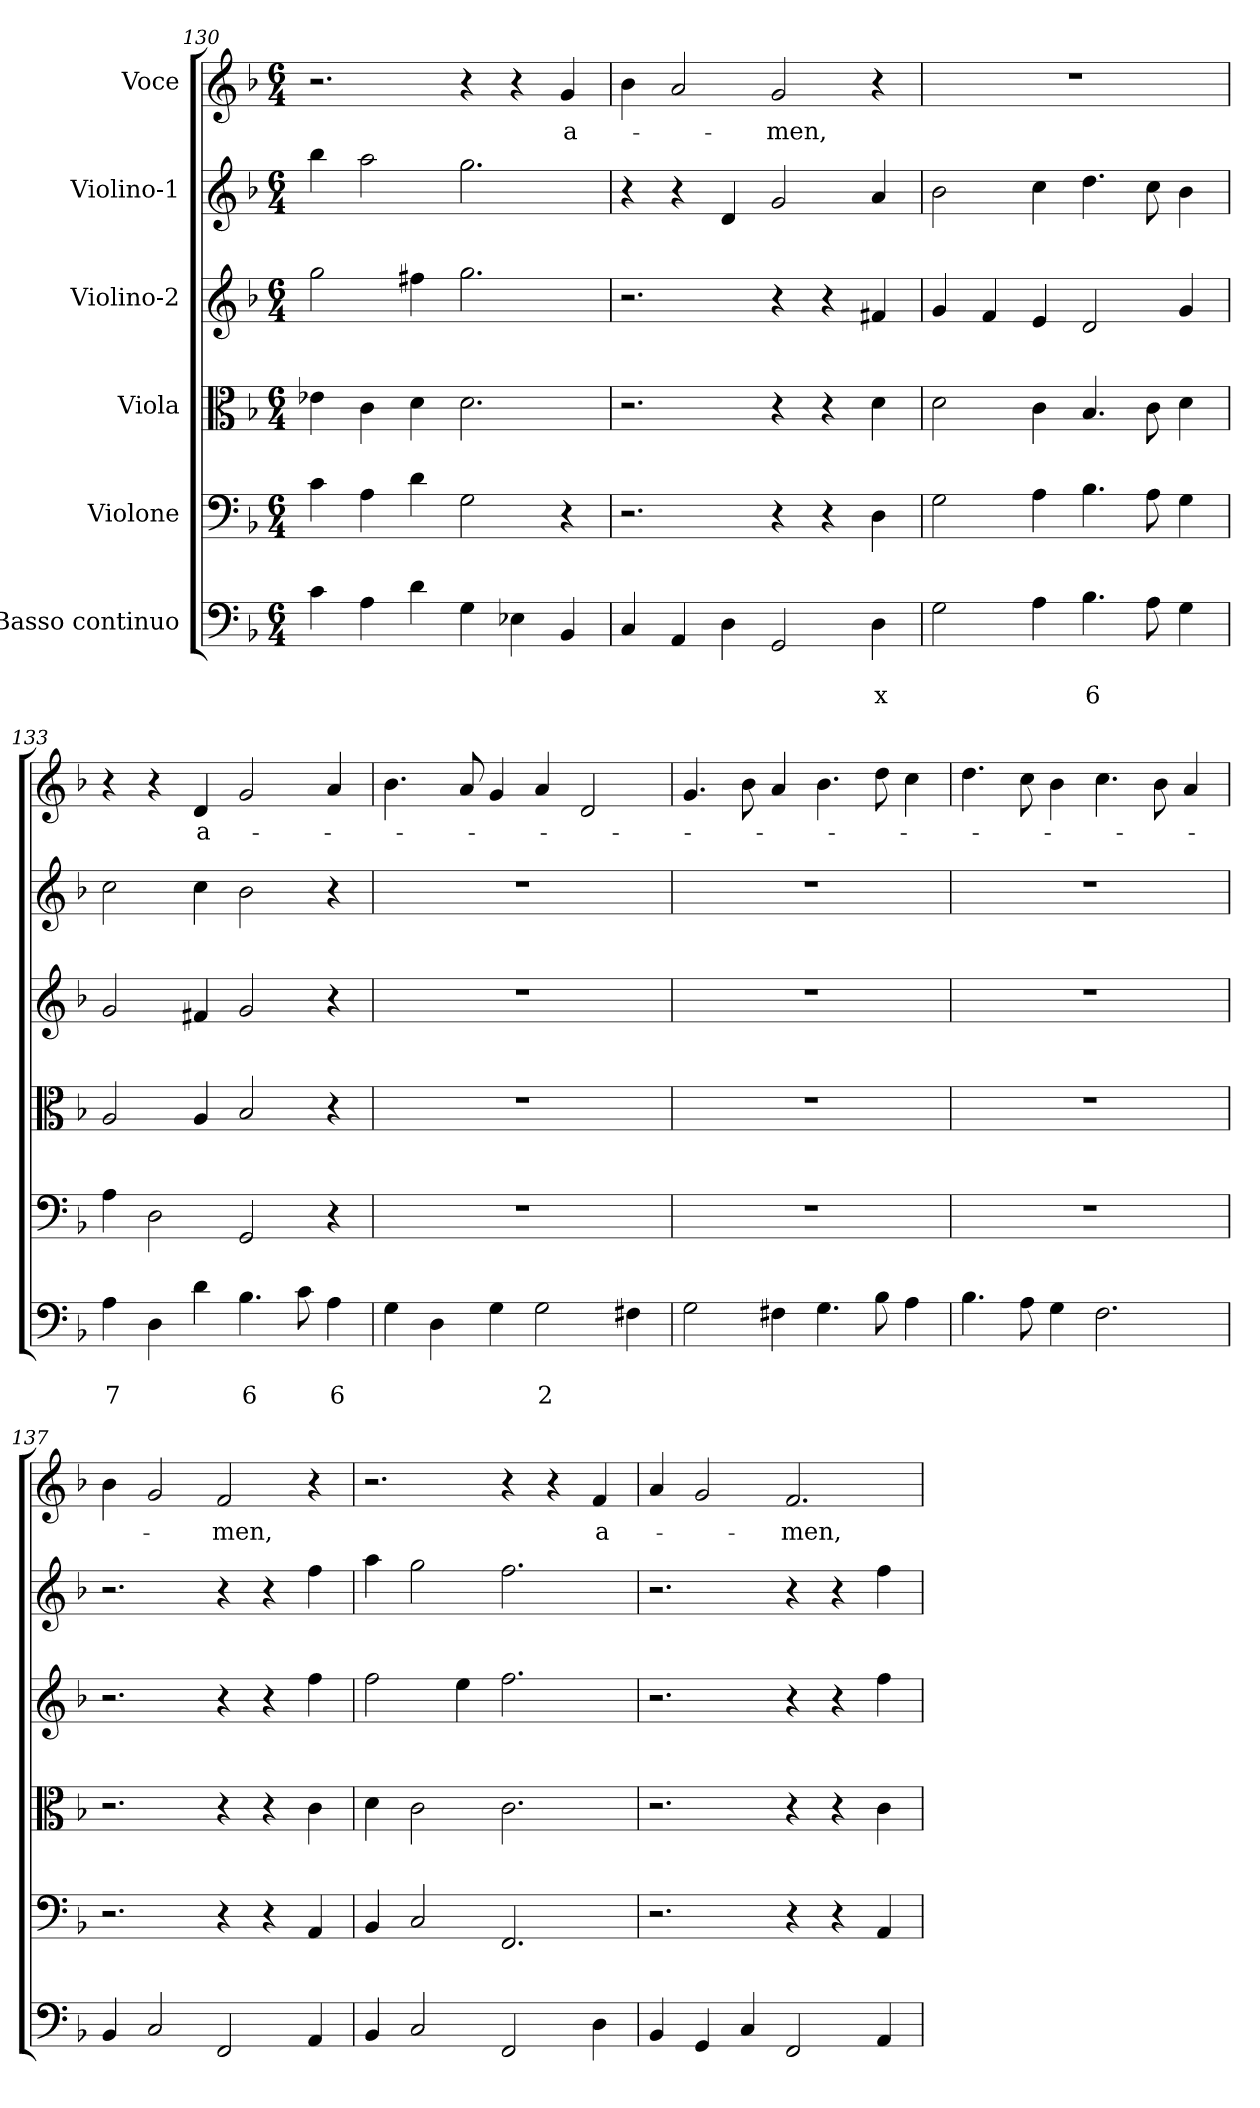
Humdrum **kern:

**kern	**text	**text	**kern	**kern	**kern	**kern	**kern	**text
*part6	*part6	*part6	*part5	*part4	*part3	*part2	*part1	*part1
*staff6	*staff6	*staff6	*staff5	*staff4	*staff3	*staff2	*staff1	*staff1
*I"Basso continuo	*	*	*I"Violone	*I"Viola	*I"Violino-2	*I"Violino-1	*I"Voce	*
*clefF4	*	*	*clefF4	*clefC3	*clefG2	*clefG2	*clefG2	*
*k[b-]	*	*	*k[b-]	*k[b-]	*k[b-]	*k[b-]	*k[b-]	*
*F:	*	*	*F:	*F:	*F:	*F:	*F:	*
*M6/4	*	*	*M6/4	*M6/4	*M6/4	*M6/4	*M6/4	*
=130	=130	=130	=130	=130	=130	=130	=130	=130
4c\	.	.	4c\	4e-X\	2gg\	4bb-\	2.r	.
4A\	.	.	4A\	4c\	.	2aa\	.	.
4d\	.	.	4d\	4d\	4ff#X\	.	.	.
4G\	.	.	2G\	2.d\	2.gg\	2.gg\	4r	.
4E-X\	.	.	.	.	.	.	4r	.
!	!	!	!	!	!	!	!	!LO:LY:b
4BB-/	.	.	4r	.	.	.	4g/	a-
=131	=131	=131	=131	=131	=131	=131	=131	=131
4C/	.	.	2.r	2.r	2.r	4r	4b-\	.
4AA/	.	.	.	.	.	4r	2a/	.
4D\	.	.	.	.	.	4d/	.	.
!	!	!	!	!	!	!	!	!LO:LY:b
2GG/	.	.	4r	4r	4r	2g/	2g/	-men,
.	.	.	4r	4r	4r	.	.	.
!	!	!LO:LY:b	!	!	!	!	!	!
4D\	.	x	4D\	4d\	4f#X/	4a/	4r	.
=132	=132	=132	=132	=132	=132	=132	=132	=132
2G\	.	.	2G\	2d\	4g/	2b-\	1.r	.
.	.	.	.	.	4f/	.	.	.
4A\	.	.	4A\	4c\	4e/	4cc\	.	.
!	!	!LO:LY:b	!	!	!	!	!	!
4.B-\	.	6	4.B-\	4.B-/	2d/	4.dd\	.	.
8A\	.	.	8A\	8c\	.	8cc\	.	.
4G\	.	.	4G\	4d\	4g/	4b-\	.	.
!!LO:LB:g=z
=133	=133	=133	=133	=133	=133	=133	=133	=133
!	!	!LO:LY:b	!	!	!	!	!	!
4A\	.	7	4A\	2A/	2g/	2cc\	4r	.
4D\	.	.	2D\	.	.	.	4r	.
!	!	!	!	!	!	!	!	!LO:LY:b
4d\	.	.	.	4A/	4f#X/	4cc\	4d/	a-
!	!	!LO:LY:b	!	!	!	!	!	!
4.B-\	.	6	2GG/	2B-/	2g/	2b-\	2g/	.
8c\	.	.	.	.	.	.	.	.
!	!	!LO:LY:b	!	!	!	!	!	!
4A\	.	6	4r	4r	4r	4r	4a/	.
=134	=134	=134	=134	=134	=134	=134	=134	=134
4G\	.	.	1.r	1.r	1.r	1.r	4.b-\	.
4D\	.	.	.	.	.	.	.	.
.	.	.	.	.	.	.	8a/	.
4G\	.	.	.	.	.	.	4g/	.
!	!	!LO:LY:b	!	!	!	!	!	!
2G\	.	2	.	.	.	.	4a/	.
.	.	.	.	.	.	.	2d/	.
4F#X\	.	.	.	.	.	.	.	.
=135	=135	=135	=135	=135	=135	=135	=135	=135
2G\	.	.	1.r	1.r	1.r	1.r	4.g/	.
.	.	.	.	.	.	.	8b-\	.
4F#X\	.	.	.	.	.	.	4a/	.
4.G\	.	.	.	.	.	.	4.b-\	.
8B-\	.	.	.	.	.	.	8dd\	.
4A\	.	.	.	.	.	.	4cc\	.
=136	=136	=136	=136	=136	=136	=136	=136	=136
4.B-\	.	.	1.r	1.r	1.r	1.r	4.dd\	.
8A\	.	.	.	.	.	.	8cc\	.
4G\	.	.	.	.	.	.	4b-\	.
2.F\	.	.	.	.	.	.	4.cc\	.
.	.	.	.	.	.	.	8b-\	.
.	.	.	.	.	.	.	4a/	.
=137	=137	=137	=137	=137	=137	=137	=137	=137
4BB-/	.	.	2.r	2.r	2.r	2.r	4b-\	.
2C/	.	.	.	.	.	.	2g/	.
!	!	!	!	!	!	!	!	!LO:LY:b
2FF/	.	.	4r	4r	4r	4r	2f/	-men,
.	.	.	4r	4r	4r	4r	.	.
4AA/	.	.	4AA/	4c\	4ff\	4ff\	4r	.
!!LO:PB:g=z
=138	=138	=138	=138	=138	=138	=138	=138	=138
4BB-/	.	.	4BB-/	4d\	2ff\	4aa\	2.r	.
2C/	.	.	2C/	2c\	.	2gg\	.	.
.	.	.	.	.	4ee\	.	.	.
2FF/	.	.	2.FF/	2.c\	2.ff\	2.ff\	4r	.
.	.	.	.	.	.	.	4r	.
!	!	!	!	!	!	!	!	!LO:LY:b
4D\	.	.	.	.	.	.	4f/	a-
=139	=139	=139	=139	=139	=139	=139	=139	=139
4BB-/	.	.	2.r	2.r	2.r	2.r	4a/	.
4GG/	.	.	.	.	.	.	2g/	.
4C/	.	.	.	.	.	.	.	.
!	!	!	!	!	!	!	!	!LO:LY:b
2FF/	.	.	4r	4r	4r	4r	2.f/	-men,
.	.	.	4r	4r	4r	4r	.	.
4AA/	.	.	4AA/	4c\	4ff\	4ff\	.	.
=	=	=	=	=	=	=	=	=
*-	*-	*-	*-	*-	*-	*-	*-	*-
